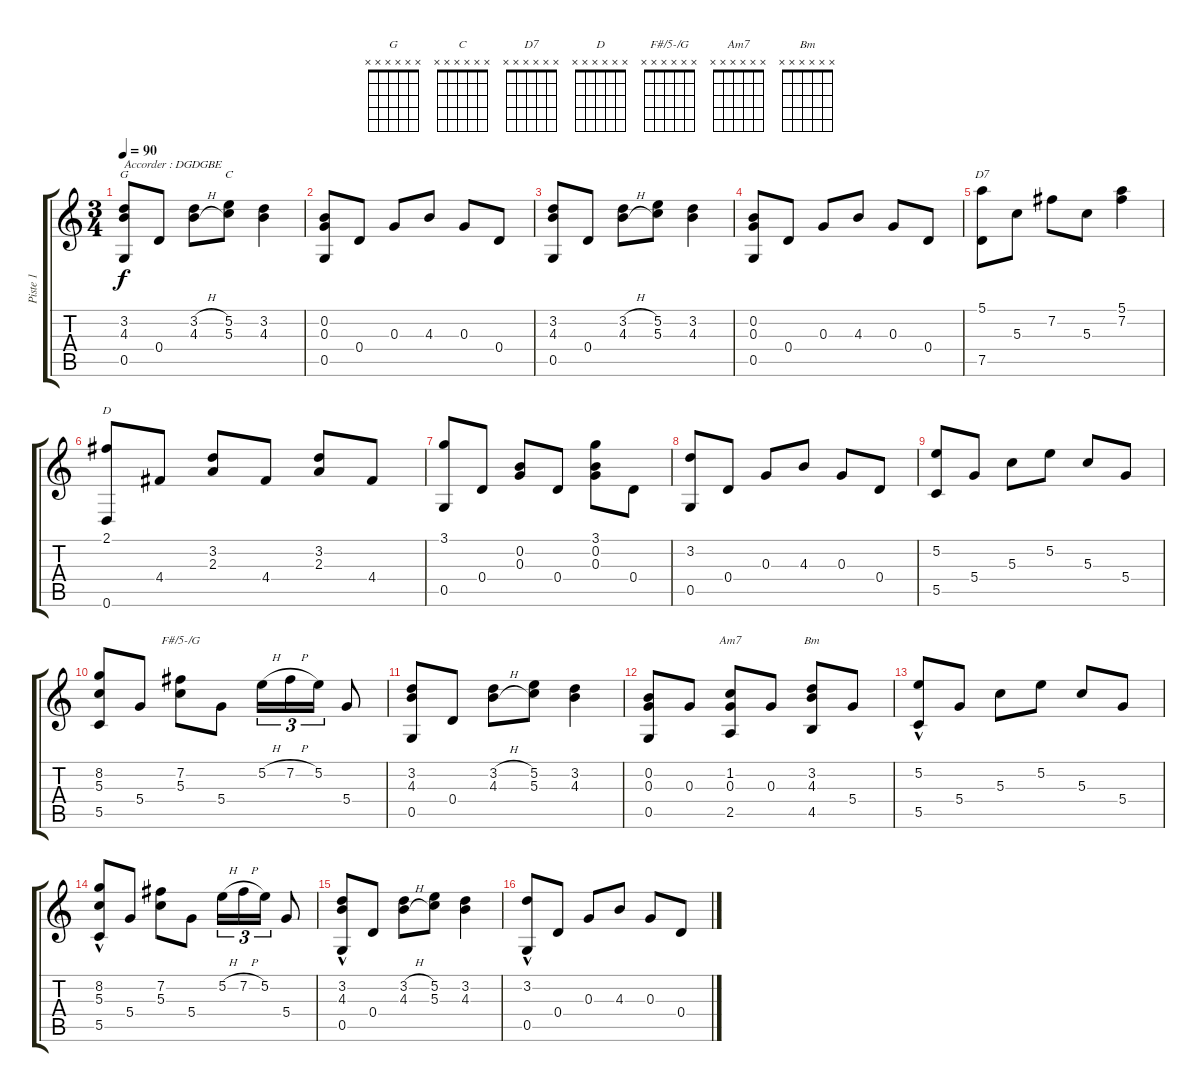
\track ("Piste 1" "Piste 1") {instrument acousticguitarnylon}
\staff {score tabs}
\tuning (E4 B3 G3 D3 G2 D2) {hide}
\chord ("G" x x x x x x)
\chord ("C" x x x x x x)
\chord ("D7" x x x x x x)
\chord ("D" x x x x x x)
\chord ("F#/5-/G" x x x x x x)
\chord ("Am7" x x x x x x)
\chord ("Bm" x x x x x x)
\ts (3 4)
\tempo 90
\clef g2
\ks c
(3.2 4.3 0.5).8{ch "G" txt "Accorder : DGDGBE" dy f instrument acousticguitarnylon} 0.4.8 (3.2{h} 4.3{h}).8 (5.2 5.3).8{ch "C"} (3.2 4.3).4 |
(0.2 0.3 0.5).8 0.4.8 0.3.8 4.3.8 0.3.8 0.4.8 |
(3.2 4.3 0.5).8 0.4.8 (3.2{h} 4.3{h}).8 (5.2 5.3).8 (3.2 4.3).4 |
(0.2 0.3 0.5).8 0.4.8 0.3.8 4.3.8 0.3.8 0.4.8 |
(5.1 7.5).8{ch "D7"} 5.3.8 7.2.8 5.3.8 (5.1 7.2).4 |
(2.1 0.6).8{ch "D"} 4.4.8 (3.2 2.3).8 4.4.8 (3.2 2.3).8 4.4.8 |
(3.1 0.5).8 0.4.8 (0.2 0.3).8 0.4.8 (3.1 0.2 0.3).8 0.4.8 |
(3.2 0.5).8 0.4.8 0.3.8 4.3.8 0.3.8 0.4.8 |
(5.2 5.5).8 5.4.8 5.3.8 5.2.8 5.3.8 5.4.8 |
(8.2 5.3 5.5).8 5.4.8 (7.2 5.3).8{ch "F#/5-/G"} 5.4.8 5.2{h}.16{tu (3 2)} 7.2{h}.16{tu (3 2)} 5.2.16{tu (3 2)} 5.4.8 |
(3.2 4.3 0.5).8 0.4.8 (3.2{h} 4.3{h}).8 (5.2 5.3).8 (3.2 4.3).4 |
(0.2 0.3 0.5).8 0.3.8 (1.2 0.3 2.5).8{ch "Am7"} 0.3.8 (3.2 4.3 4.5).8{ch "Bm"} 5.4.8 |
(5.2 5.5{hac}).8 5.4.8 5.3.8 5.2.8 5.3.8 5.4.8 |
(8.2 5.3 5.5{hac}).8 5.4.8 (7.2 5.3).8 5.4.8 5.2{h}.16{tu (3 2)} 7.2{h}.16{tu (3 2)} 5.2.16{tu (3 2)} 5.4.8 |
(3.2 4.3 0.5{hac}).8 0.4.8 (3.2{h} 4.3{h}).8 (5.2 5.3).8 (3.2 4.3).4 |
(3.2 0.5{hac}).8 0.4.8 0.3.8 4.3.8 0.3.8 0.4.8
